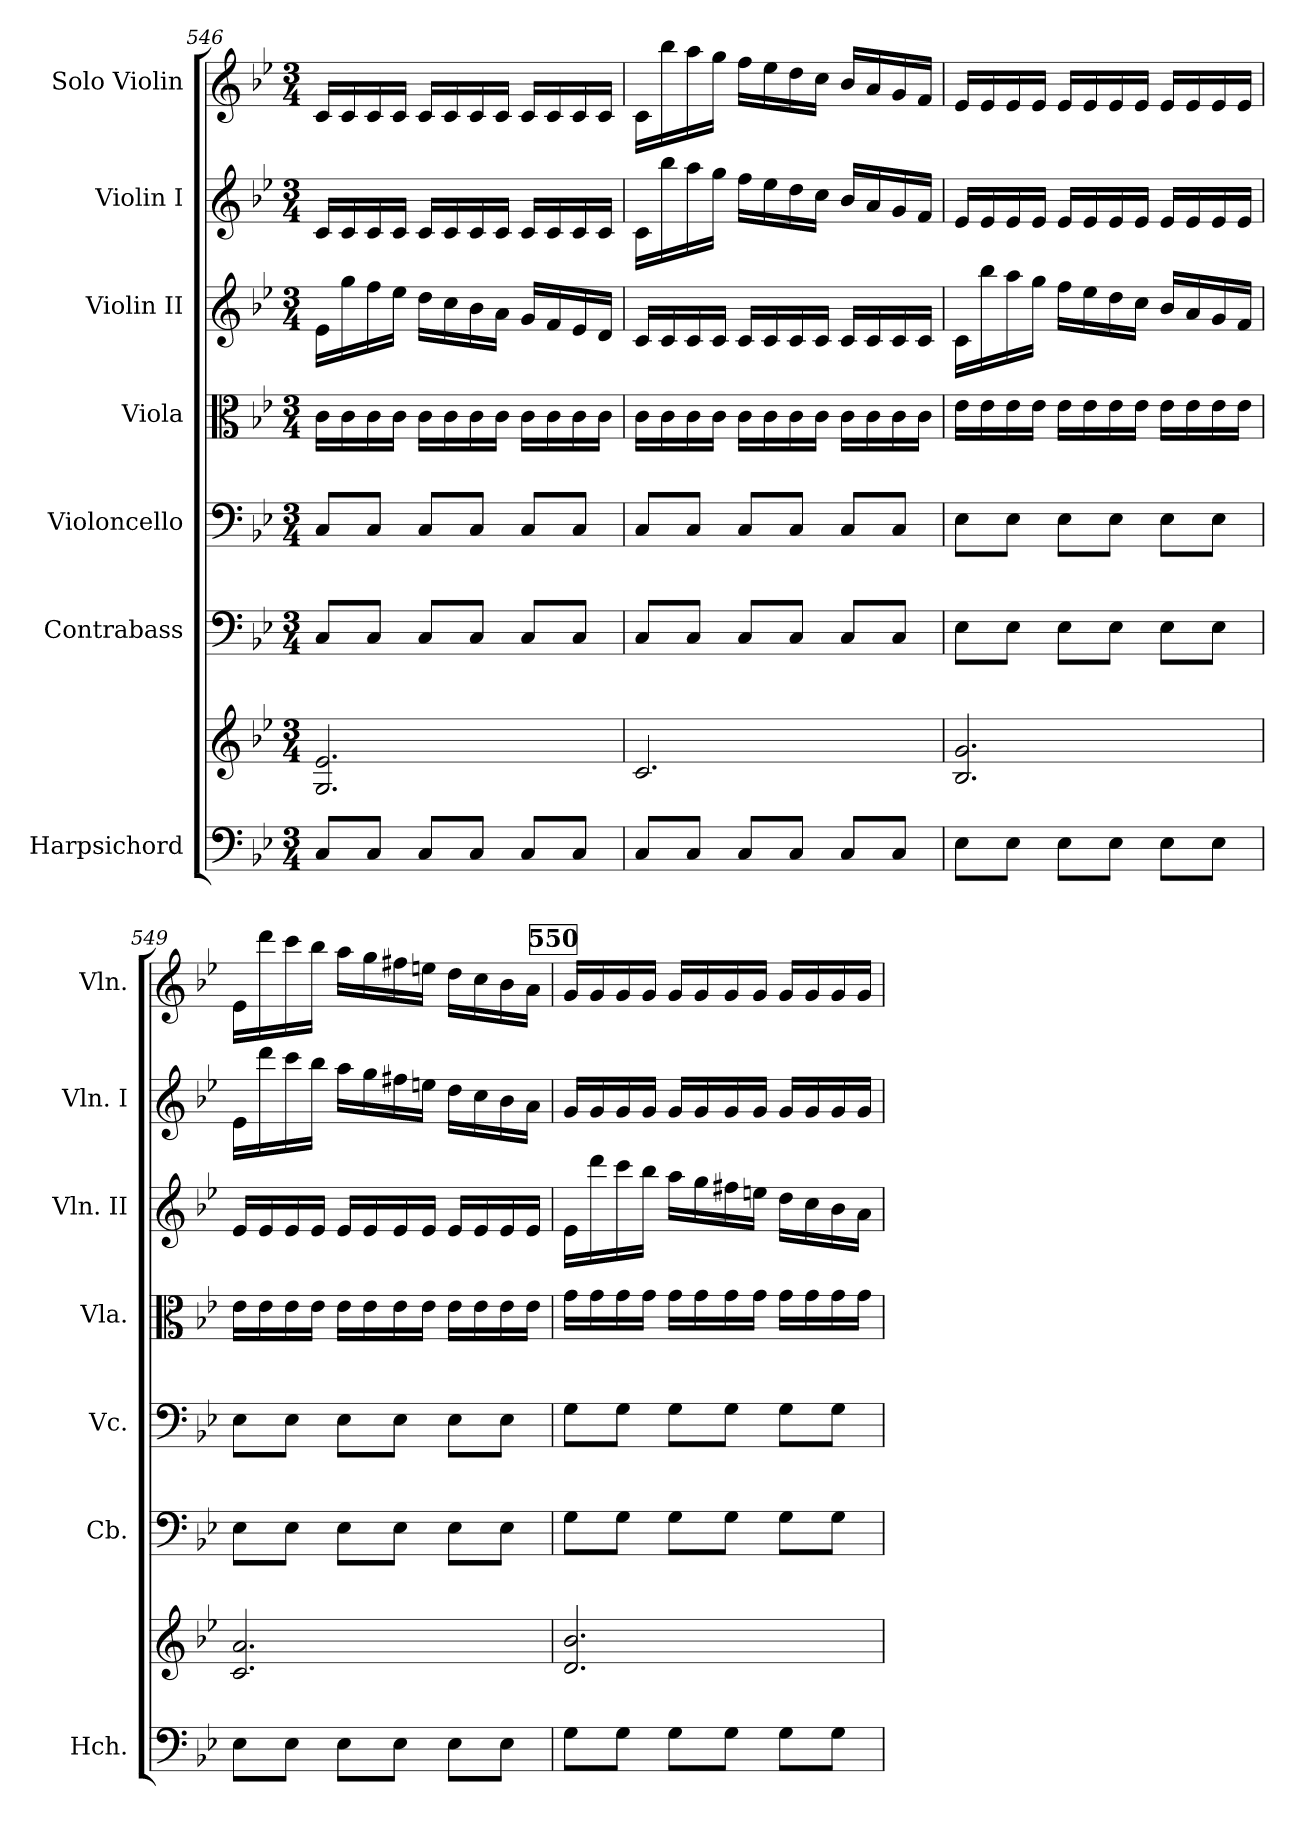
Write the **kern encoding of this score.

**kern	**kern	**kern	**kern	**kern	**kern	**kern	**kern
*part7	*part7	*part6	*part5	*part4	*part3	*part2	*part1
*staff8	*staff7	*staff6	*staff5	*staff4	*staff3	*staff2	*staff1
*I"Harpsichord	*	*I"Contrabass	*I"Violoncello	*I"Viola	*I"Violin II	*I"Violin I	*I"Solo Violin
*I'Hch.	*	*I'Cb.	*I'Vc.	*I'Vla.	*I'Vln. II	*I'Vln. I	*I'Vln.
*clefF4	*clefG2	*clefF4	*clefF4	*clefC3	*clefG2	*clefG2	*clefG2
*	*	*ITrd7c12	*	*	*	*	*
*k[b-e-]	*k[b-e-]	*k[b-e-]	*k[b-e-]	*k[b-e-]	*k[b-e-]	*k[b-e-]	*k[b-e-]
*M3/4	*M3/4	*M3/4	*M3/4	*M3/4	*M3/4	*M3/4	*M3/4
=546	=546	=546	=546	=546	=546	=546	=546
8C/L	2.G/ 2.e-/	8CC/L	8C/L	16c\LL	16e-\LL	16c/LL	16c/LL
.	.	.	.	16c\	16gg\	16c/	16c/
8C/J	.	8CC/J	8C/J	16c\	16ff\	16c/	16c/
.	.	.	.	16c\JJ	16ee-\JJ	16c/JJ	16c/JJ
8C/L	.	8CC/L	8C/L	16c\LL	16dd\LL	16c/LL	16c/LL
.	.	.	.	16c\	16cc\	16c/	16c/
8C/J	.	8CC/J	8C/J	16c\	16b-\	16c/	16c/
.	.	.	.	16c\JJ	16a\JJ	16c/JJ	16c/JJ
8C/L	.	8CC/L	8C/L	16c\LL	16g/LL	16c/LL	16c/LL
.	.	.	.	16c\	16f/	16c/	16c/
8C/J	.	8CC/J	8C/J	16c\	16e-/	16c/	16c/
.	.	.	.	16c\JJ	16d/JJ	16c/JJ	16c/JJ
!!LO:PB:g=z
=547	=547	=547	=547	=547	=547	=547	=547
8C/L	2.c/	8CC/L	8C/L	16c\LL	16c/LL	16c\LL	16c\LL
.	.	.	.	16c\	16c/	16bb-\	16bb-\
8C/J	.	8CC/J	8C/J	16c\	16c/	16aa\	16aa\
.	.	.	.	16c\JJ	16c/JJ	16gg\JJ	16gg\JJ
8C/L	.	8CC/L	8C/L	16c\LL	16c/LL	16ff\LL	16ff\LL
.	.	.	.	16c\	16c/	16ee-\	16ee-\
8C/J	.	8CC/J	8C/J	16c\	16c/	16dd\	16dd\
.	.	.	.	16c\JJ	16c/JJ	16cc\JJ	16cc\JJ
8C/L	.	8CC/L	8C/L	16c\LL	16c/LL	16b-/LL	16b-/LL
.	.	.	.	16c\	16c/	16a/	16a/
8C/J	.	8CC/J	8C/J	16c\	16c/	16g/	16g/
.	.	.	.	16c\JJ	16c/JJ	16f/JJ	16f/JJ
=548	=548	=548	=548	=548	=548	=548	=548
8E-\L	2.B-/ 2.g/	8EE-\L	8E-\L	16e-\LL	16c\LL	16e-/LL	16e-/LL
.	.	.	.	16e-\	16bb-\	16e-/	16e-/
8E-\J	.	8EE-\J	8E-\J	16e-\	16aa\	16e-/	16e-/
.	.	.	.	16e-\JJ	16gg\JJ	16e-/JJ	16e-/JJ
8E-\L	.	8EE-\L	8E-\L	16e-\LL	16ff\LL	16e-/LL	16e-/LL
.	.	.	.	16e-\	16ee-\	16e-/	16e-/
8E-\J	.	8EE-\J	8E-\J	16e-\	16dd\	16e-/	16e-/
.	.	.	.	16e-\JJ	16cc\JJ	16e-/JJ	16e-/JJ
8E-\L	.	8EE-\L	8E-\L	16e-\LL	16b-/LL	16e-/LL	16e-/LL
.	.	.	.	16e-\	16a/	16e-/	16e-/
8E-\J	.	8EE-\J	8E-\J	16e-\	16g/	16e-/	16e-/
.	.	.	.	16e-\JJ	16f/JJ	16e-/JJ	16e-/JJ
=549	=549	=549	=549	=549	=549	=549	=549
8E-\L	2.c/ 2.a/	8EE-\L	8E-\L	16e-\LL	16e-/LL	16e-\LL	16e-\LL
.	.	.	.	16e-\	16e-/	16ddd\	16ddd\
8E-\J	.	8EE-\J	8E-\J	16e-\	16e-/	16ccc\	16ccc\
.	.	.	.	16e-\JJ	16e-/JJ	16bb-\JJ	16bb-\JJ
8E-\L	.	8EE-\L	8E-\L	16e-\LL	16e-/LL	16aa\LL	16aa\LL
.	.	.	.	16e-\	16e-/	16gg\	16gg\
8E-\J	.	8EE-\J	8E-\J	16e-\	16e-/	16ff#X\	16ff#X\
.	.	.	.	16e-\JJ	16e-/JJ	16een\JJ	16een\JJ
8E-\L	.	8EE-\L	8E-\L	16e-\LL	16e-/LL	16dd\LL	16dd\LL
.	.	.	.	16e-\	16e-/	16cc\	16cc\
8E-\J	.	8EE-\J	8E-\J	16e-\	16e-/	16b-\	16b-\
.	.	.	.	16e-\JJ	16e-/JJ	16a\JJ	16a\JJ
!!LO:PB:g=z
!!LO:REH:place=s1:a:B:fs=14:t=550
=550	=550	=550	=550	=550	=550	=550	=550
8G\L	2.d/ 2.b-/	8GG\L	8G\L	16g\LL	16e-\LL	16g/LL	16g/LL
.	.	.	.	16g\	16ddd\	16g/	16g/
8G\J	.	8GG\J	8G\J	16g\	16ccc\	16g/	16g/
.	.	.	.	16g\JJ	16bb-\JJ	16g/JJ	16g/JJ
8G\L	.	8GG\L	8G\L	16g\LL	16aa\LL	16g/LL	16g/LL
.	.	.	.	16g\	16gg\	16g/	16g/
8G\J	.	8GG\J	8G\J	16g\	16ff#X\	16g/	16g/
.	.	.	.	16g\JJ	16een\JJ	16g/JJ	16g/JJ
8G\L	.	8GG\L	8G\L	16g\LL	16dd\LL	16g/LL	16g/LL
.	.	.	.	16g\	16cc\	16g/	16g/
8G\J	.	8GG\J	8G\J	16g\	16b-\	16g/	16g/
.	.	.	.	16g\JJ	16a\JJ	16g/JJ	16g/JJ
=	=	=	=	=	=	=	=
*-	*-	*-	*-	*-	*-	*-	*-
